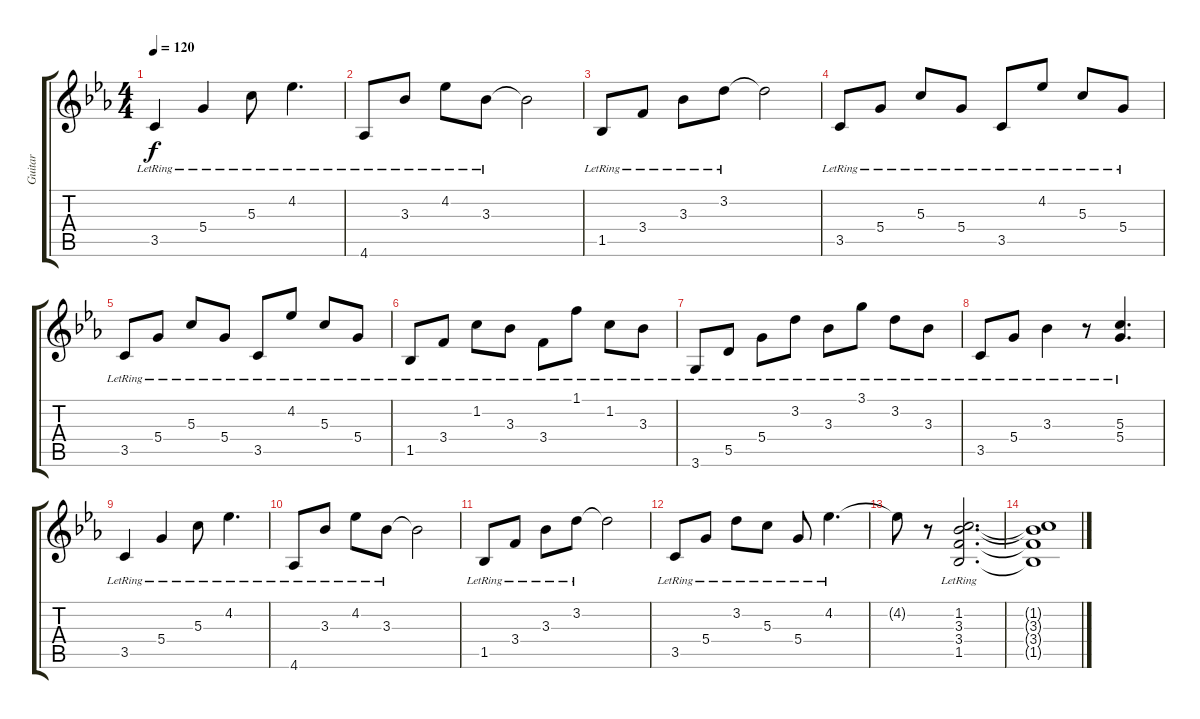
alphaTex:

\track ("Guitar" "Guitar") {instrument acousticguitarnylon}
\staff {score tabs}
\tuning (E4 B3 G3 D3 A2 E2) {hide}
\ts (4 4)
\tempo 120
\clef g2
\ks eb
3.5{lr}.4{dy f} 5.4{lr}.4 5.3{lr}.8 4.2{lr}.4{d} |
4.6{lr}.8 3.3{lr}.8 4.2{lr}.8 3.3{lr}.8 3.3{t}.2 |
1.5{lr}.8 3.4{lr}.8 3.3{lr}.8 3.2{lr}.8 3.2{t}.2 |
3.5{lr}.8 5.4{lr}.8 5.3{lr}.8 5.4{lr}.8 3.5{lr}.8 4.2{lr}.8 5.3{lr}.8 5.4{lr}.8 |
3.5{lr}.8 5.4{lr}.8 5.3{lr}.8 5.4{lr}.8 3.5{lr}.8 4.2{lr}.8 5.3{lr}.8 5.4{lr}.8 |
1.5{lr}.8 3.4{lr}.8 1.2{lr}.8 3.3{lr}.8 3.4{lr}.8 1.1{lr}.8 1.2{lr}.8 3.3{lr}.8 |
3.6{lr}.8 5.5{lr}.8 5.4{lr}.8 3.2{lr}.8 3.3{lr}.8 3.1{lr}.8 3.2{lr}.8 3.3{lr}.8 |
3.5{lr}.8 5.4{lr}.8 3.3{lr}.4 r.8 (5.3{lr} 5.4{lr}).4{d} |
3.5{lr}.4 5.4{lr}.4 5.3{lr}.8 4.2{lr}.4{d} |
4.6{lr}.8 3.3{lr}.8 4.2{lr}.8 3.3{lr}.8 3.3{t}.2 |
1.5{lr}.8 3.4{lr}.8 3.3{lr}.8 3.2{lr}.8 3.2{t}.2 |
3.5{lr}.8 5.4{lr}.8 3.2{lr}.8 5.3{lr}.8 5.4{lr}.8 4.2{lr}.4{d} |
4.2{t}.8 r.8 (1.2{lr} 3.3{lr} 3.4{lr} 1.5{lr}).2{d} |
(1.2{t} 3.3{t} 3.4{t} 1.5{t}).1
